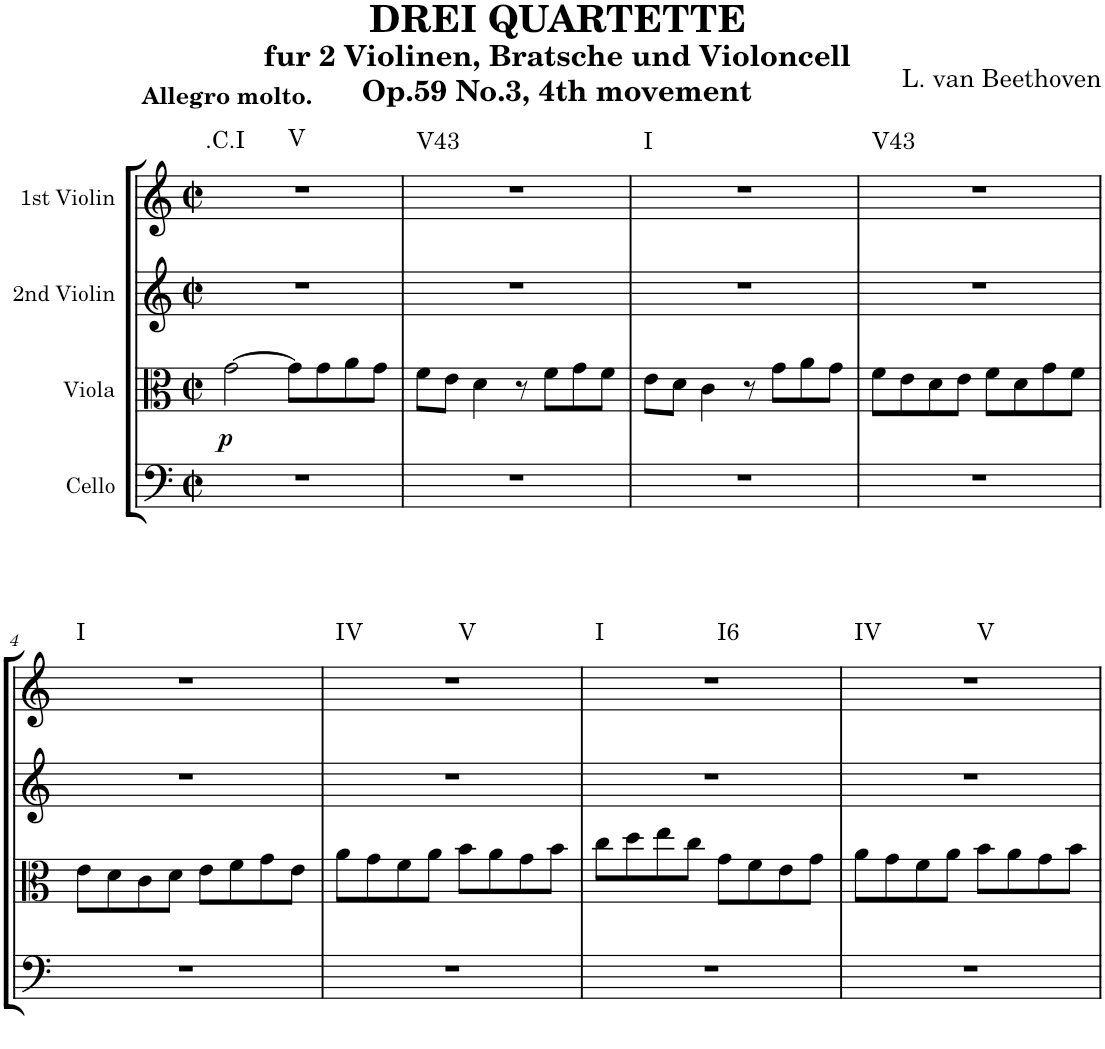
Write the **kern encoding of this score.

**kern	**dynam	**kern	**kern	**kern	**harte
*part4	*part4	*part3	*part2	*part1	*part1
*staff4	*staff4	*staff3	*staff2	*staff1	*
*I"Cello	*	*I"Viola	*I"2nd Violin	*I"1st Violin	*
*clefF4	*	*clefC3	*clefG2	*clefG2	*
*k[]	*	*k[]	*k[]	*k[]	*
*M2/2	*	*M2/2	*M2/2	*M2/2	*
*met(c|)	*	*met(c|)	*met(c|)	*met(c|)	*
=	=	=	=	=	=
!	!	!	!	!LO:TX:a:B:t=Allegro molto.	!
!	!LO:DY:a	!	!	!	!LO:H:n=1:kt=.C.I
!	!	!	!	!	!LO:H:n=2:kt=V
1r	p	[2g\	1r	1r	N N
.	.	8g\L]	.	.	.
.	.	8g\	.	.	.
.	.	8a\	.	.	.
.	.	8g\J	.	.	.
=1	=1	=1	=1	=1	=1
!	!	!	!	!	!LO:H:kt=V43
1r	.	8f\L	1r	1r	N
.	.	8e\J	.	.	.
.	.	4d\	.	.	.
.	.	8r	.	.	.
.	.	8f\L	.	.	.
.	.	8g\	.	.	.
.	.	8f\J	.	.	.
=2	=2	=2	=2	=2	=2
!	!	!	!	!	!LO:H:kt=I
1r	.	8e\L	1r	1r	N
.	.	8d\J	.	.	.
.	.	4c\	.	.	.
.	.	8r	.	.	.
.	.	8g\L	.	.	.
.	.	8a\	.	.	.
.	.	8g\J	.	.	.
=3	=3	=3	=3	=3	=3
!	!	!	!	!	!LO:H:kt=V43
1r	.	8f\L	1r	1r	N
.	.	8e\	.	.	.
.	.	8d\	.	.	.
.	.	8e\J	.	.	.
.	.	8f\L	.	.	.
.	.	8d\	.	.	.
.	.	8g\	.	.	.
.	.	8f\J	.	.	.
!!LO:LB:g=z
=4	=4	=4	=4	=4	=4
!	!	!	!	!	!LO:H:kt=I
1r	.	8e\L	1r	1r	N
.	.	8d\	.	.	.
.	.	8c\	.	.	.
.	.	8d\J	.	.	.
.	.	8e\L	.	.	.
.	.	8f\	.	.	.
.	.	8g\	.	.	.
.	.	8e\J	.	.	.
=5	=5	=5	=5	=5	=5
!	!	!	!	!	!LO:H:n=1:kt=IV
!	!	!	!	!	!LO:H:n=2:kt=V
1r	.	8a\L	1r	1r	N N
.	.	8g\	.	.	.
.	.	8f\	.	.	.
.	.	8a\J	.	.	.
.	.	8b\L	.	.	.
.	.	8a\	.	.	.
.	.	8g\	.	.	.
.	.	8b\J	.	.	.
=6	=6	=6	=6	=6	=6
!	!	!	!	!	!LO:H:n=1:kt=I
!	!	!	!	!	!LO:H:n=2:kt=I6
1r	.	8cc\L	1r	1r	N N
.	.	8dd\	.	.	.
.	.	8ee\	.	.	.
.	.	8cc\J	.	.	.
.	.	8g\L	.	.	.
.	.	8f\	.	.	.
.	.	8e\	.	.	.
.	.	8g\J	.	.	.
=7	=7	=7	=7	=7	=7
!	!	!	!	!	!LO:H:n=1:kt=IV
!	!	!	!	!	!LO:H:n=2:kt=V
1r	.	8a\L	1r	1r	N N
.	.	8g\	.	.	.
.	.	8f\	.	.	.
.	.	8a\J	.	.	.
.	.	8b\L	.	.	.
.	.	8a\	.	.	.
.	.	8g\	.	.	.
.	.	8b\J	.	.	.
=	=	=	=	=	=
*-	*-	*-	*-	*-	*-
